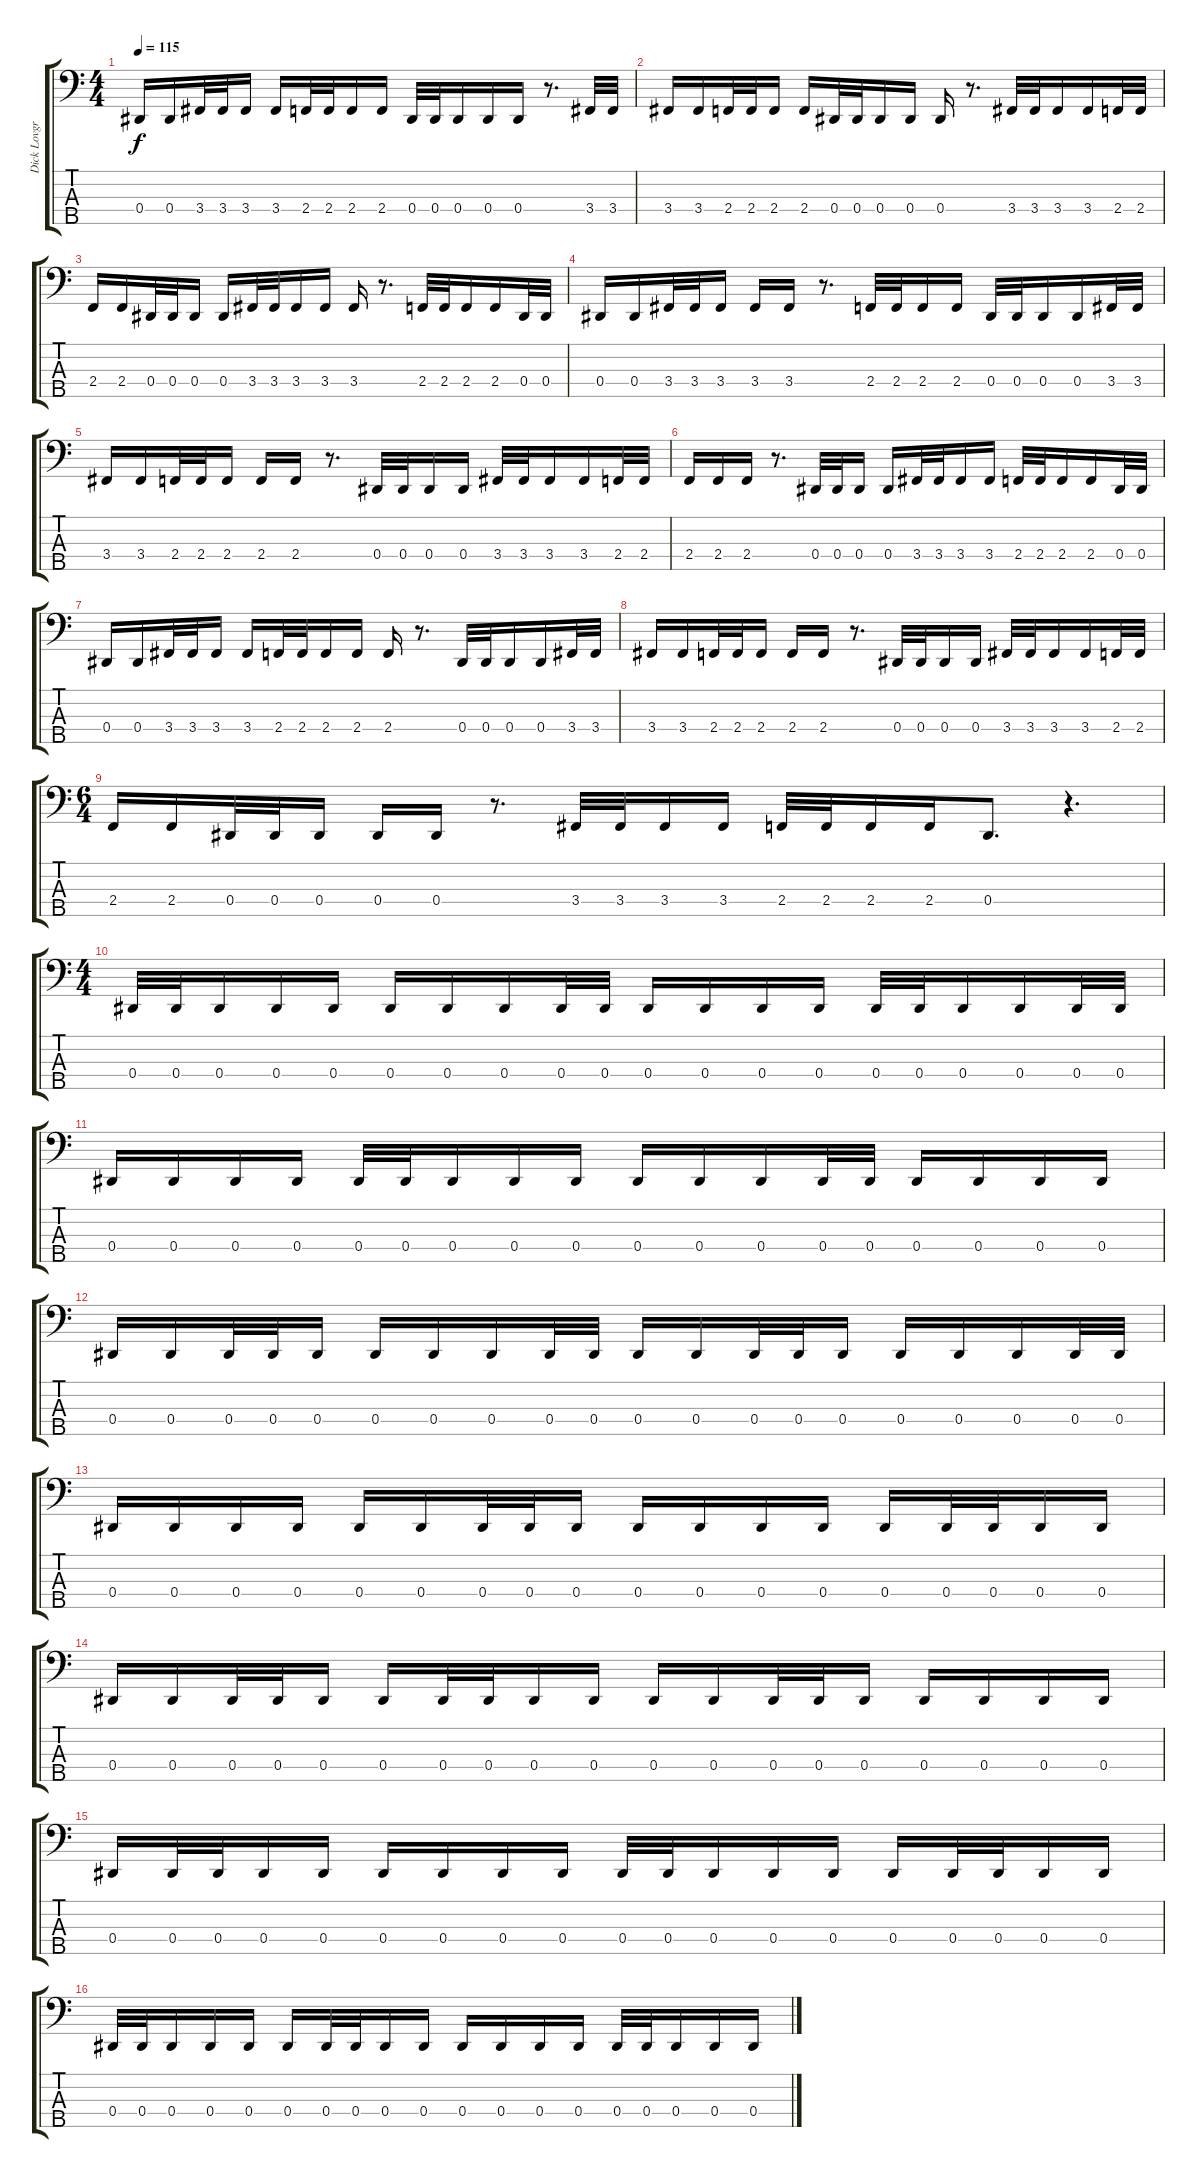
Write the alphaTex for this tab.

\track ("Dick Lovgren" "Dick Lovgr") {instrument electricbasspick}
\staff {score tabs}
\tuning (Gb2 Db2 Ab1 Eb1 Bb0) {hide}
\ts (4 4)
\tempo 115
\clef f4
\ks c
0.4.16{dy f} 0.4.16 3.4.32 3.4.32 3.4.16 3.4.16 2.4.32 2.4.32 2.4.16 2.4.16 0.4.32 0.4.32 0.4.16 0.4.16 0.4.16 r.8{d} 3.4.32 3.4.32 |
3.4.16 3.4.16 2.4.32 2.4.32 2.4.16 2.4.16 0.4.32 0.4.32 0.4.16 0.4.16 0.4.16 r.8{d} 3.4.32 3.4.32 3.4.16 3.4.16 2.4.32 2.4.32 |
2.4.16 2.4.16 0.4.32 0.4.32 0.4.16 0.4.16 3.4.32 3.4.32 3.4.16 3.4.16 3.4.16 r.8{d} 2.4.32 2.4.32 2.4.16 2.4.16 0.4.32 0.4.32 |
0.4.16 0.4.16 3.4.32 3.4.32 3.4.16 3.4.16 3.4.16 r.8{d} 2.4.32 2.4.32 2.4.16 2.4.16 0.4.32 0.4.32 0.4.16 0.4.16 3.4.32 3.4.32 |
3.4.16 3.4.16 2.4.32 2.4.32 2.4.16 2.4.16 2.4.16 r.8{d} 0.4.32 0.4.32 0.4.16 0.4.16 3.4.32 3.4.32 3.4.16 3.4.16 2.4.32 2.4.32 |
2.4.16 2.4.16 2.4.16 r.8{d} 0.4.32 0.4.32 0.4.16 0.4.16 3.4.32 3.4.32 3.4.16 3.4.16 2.4.32 2.4.32 2.4.16 2.4.16 0.4.32 0.4.32 |
0.4.16 0.4.16 3.4.32 3.4.32 3.4.16 3.4.16 2.4.32 2.4.32 2.4.16 2.4.16 2.4.16 r.8{d} 0.4.32 0.4.32 0.4.16 0.4.16 3.4.32 3.4.32 |
3.4.16 3.4.16 2.4.32 2.4.32 2.4.16 2.4.16 2.4.16 r.8{d} 0.4.32 0.4.32 0.4.16 0.4.16 3.4.32 3.4.32 3.4.16 3.4.16 2.4.32 2.4.32 |
\ts (6 4)
2.4.16 2.4.16 0.4.32 0.4.32 0.4.16 0.4.16 0.4.16 r.8{d} 3.4.32 3.4.32 3.4.16 3.4.16 2.4.32 2.4.32 2.4.16 2.4.16 0.4.8{d} r.4{d} |
\ts (4 4)
0.4.32 0.4.32 0.4.16 0.4.16 0.4.16 0.4.16 0.4.16 0.4.16 0.4.32 0.4.32 0.4.16 0.4.16 0.4.16 0.4.16 0.4.32 0.4.32 0.4.16 0.4.16 0.4.32 0.4.32 |
0.4.16 0.4.16 0.4.16 0.4.16 0.4.32 0.4.32 0.4.16 0.4.16 0.4.16 0.4.16 0.4.16 0.4.16 0.4.32 0.4.32 0.4.16 0.4.16 0.4.16 0.4.16 |
0.4.16 0.4.16 0.4.32 0.4.32 0.4.16 0.4.16 0.4.16 0.4.16 0.4.32 0.4.32 0.4.16 0.4.16 0.4.32 0.4.32 0.4.16 0.4.16 0.4.16 0.4.16 0.4.32 0.4.32 |
0.4.16 0.4.16 0.4.16 0.4.16 0.4.16 0.4.16 0.4.32 0.4.32 0.4.16 0.4.16 0.4.16 0.4.16 0.4.16 0.4.16 0.4.32 0.4.32 0.4.16 0.4.16 |
0.4.16 0.4.16 0.4.32 0.4.32 0.4.16 0.4.16 0.4.32 0.4.32 0.4.16 0.4.16 0.4.16 0.4.16 0.4.32 0.4.32 0.4.16 0.4.16 0.4.16 0.4.16 0.4.16 |
0.4.16 0.4.32 0.4.32 0.4.16 0.4.16 0.4.16 0.4.16 0.4.16 0.4.16 0.4.32 0.4.32 0.4.16 0.4.16 0.4.16 0.4.16 0.4.32 0.4.32 0.4.16 0.4.16 |
0.4.32 0.4.32 0.4.16 0.4.16 0.4.16 0.4.16 0.4.32 0.4.32 0.4.16 0.4.16 0.4.16 0.4.16 0.4.16 0.4.16 0.4.32 0.4.32 0.4.16 0.4.16 0.4.16
